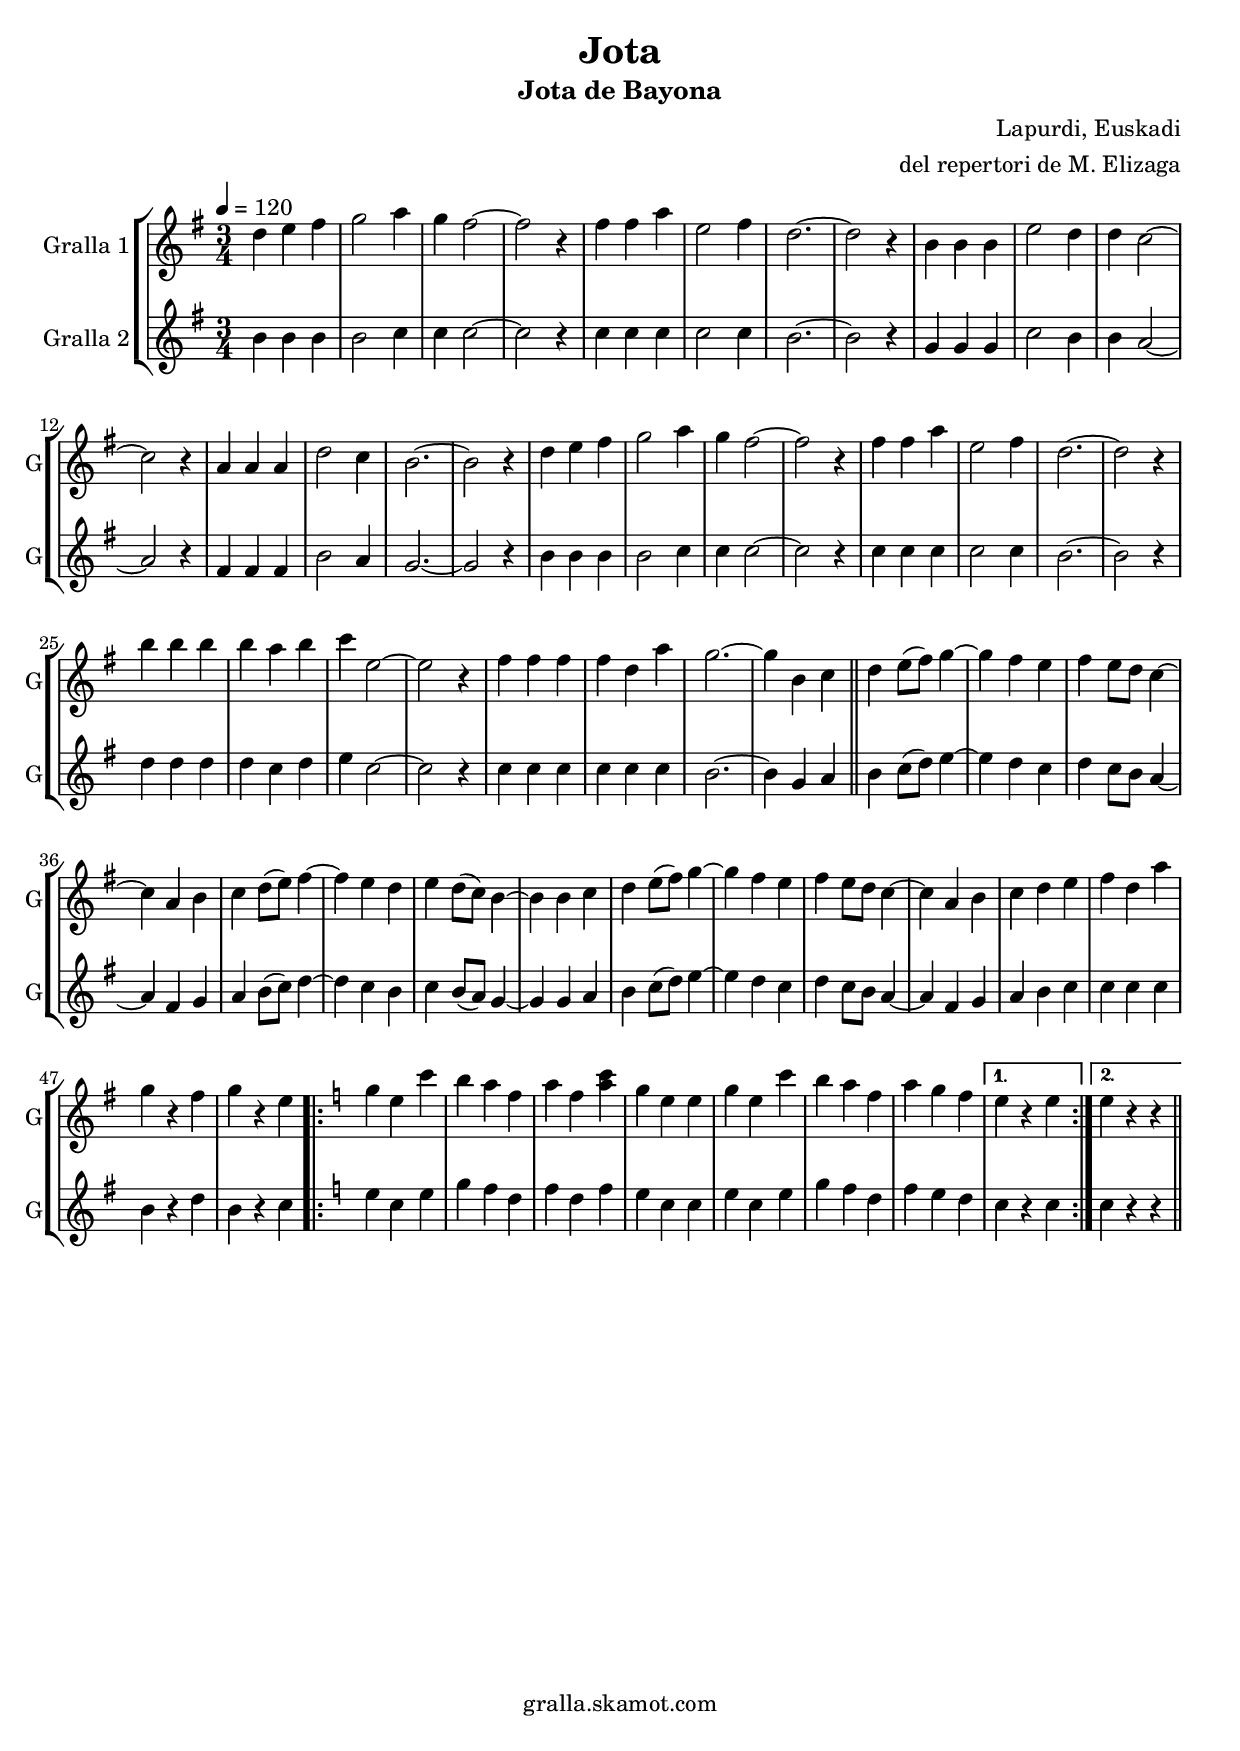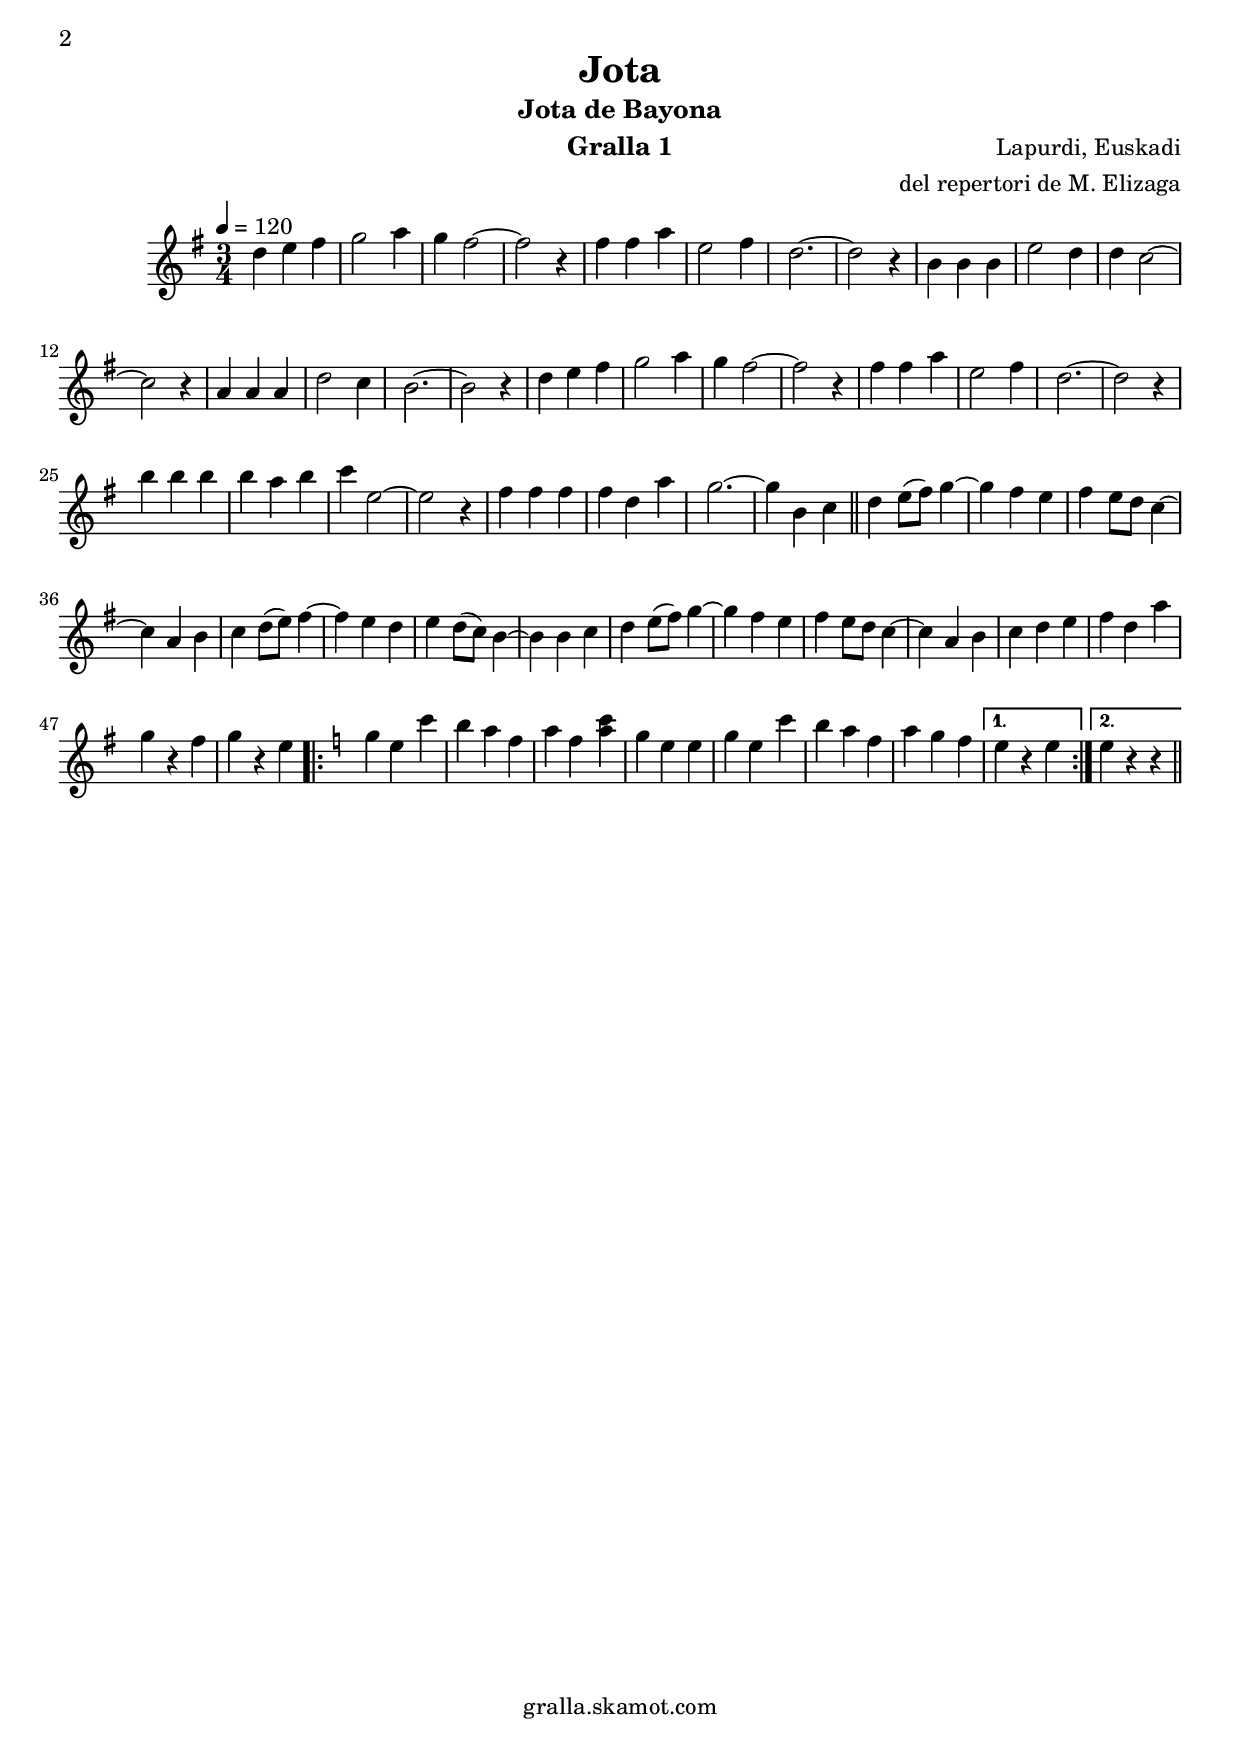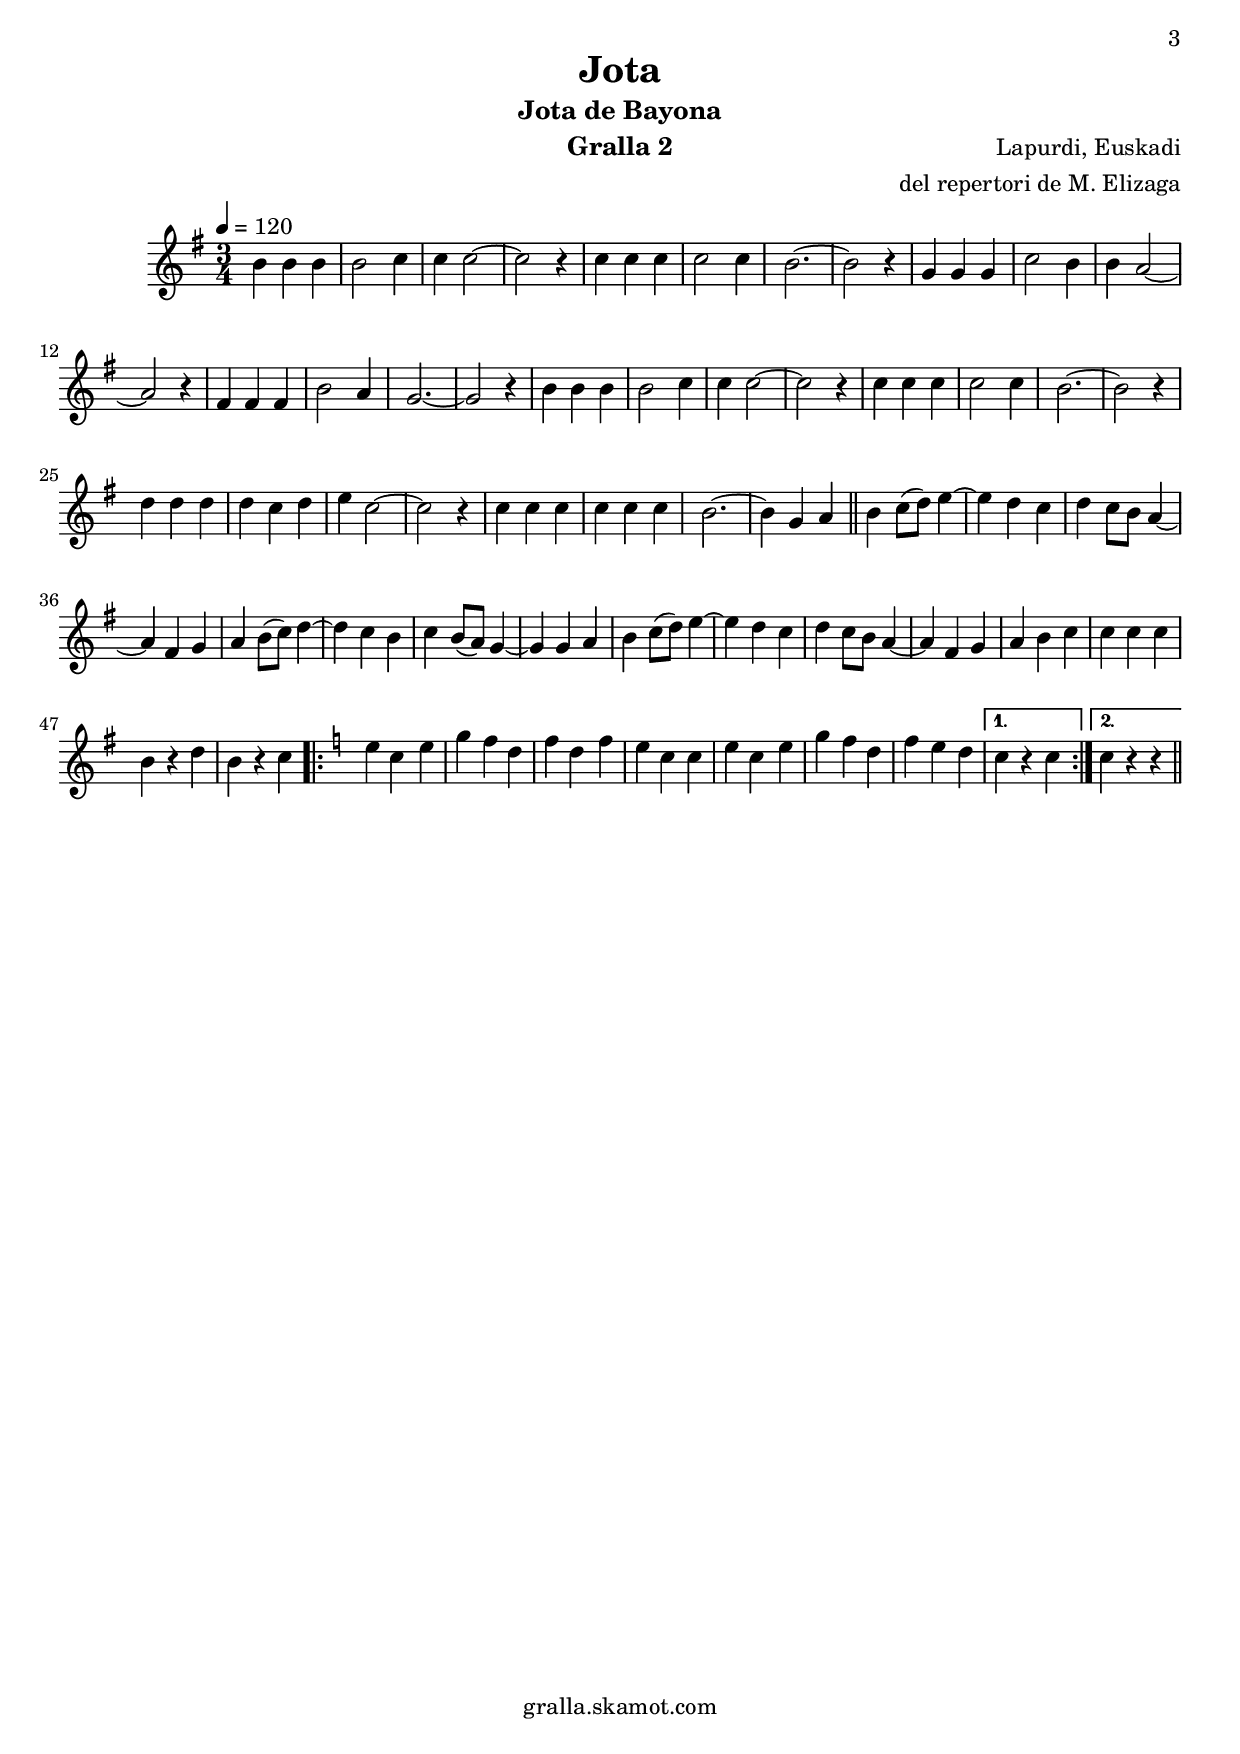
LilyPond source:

\version "2.16.2"

\header {
  dedication=""
  title="Jota"
  subtitle="Jota de Bayona"
  subsubtitle=""
  poet=""
  meter=""
  piece=""
  composer="Lapurdi, Euskadi"
  arranger="del repertori de M. Elizaga"
  opus=""
  instrument=""
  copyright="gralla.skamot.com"
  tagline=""
}

liniaroAa =
\relative d''
{
  \tempo 4=120
  \clef treble
  \key g \major
  \time 3/4
  d4 e fis  |
  g2 a4  |
  g4 fis2 ~  |
  fis2 r4  |
  %05
  fis4 fis a  |
  e2 fis4  |
  d2. ~ ~  |
  d2 r4  |
  b4 b b  |
  %10
  e2 d4  |
  d4 c2 ~  |
  c2 r4  |
  a4 a a  |
  d2 c4  |
  %15
  b2. ~  |
  b2 r4  |
  d4 e fis  |
  g2 a4  |
  g4 fis2 ~  |
  %20
  fis2 r4  |
  fis4 fis a  |
  e2 fis4  |
  d2. ~  |
  d2 r4  |
  %25
  b'4 b b  |
  b4 a b  |
  c4 e,2 ~  |
  e2 r4  |
  fis4 fis fis  |
  %30
  fis4 d a'  |
  g2. ~  |
  g4 b, c  \bar "||"
  d4 e8 ( fis ) g4 ~  |
  g4 fis e  |
  %35
  fis4 e8 d c4 ~   |
  c4 a b  |
  c4 d8 ( e ) fis4 ~  |
  fis4 e d  |
  e4 d8 ( c ) b4 ~  |
  %40
  b4 b c  |
  d4 e8 ( fis ) g4 ~  |
  g4 fis e  |
  fis4 e8 d c4 ~   |
  c4 a b  |
  %45
  c4 d e  |
  fis4 d a'  |
  g4 r fis  |
  g4 r e  |
  \key c \major   \repeat volta 2 { g4 e c'  |
  %50
  b4 a f  |
  a4 f <a c>  |
  g4 e e  |
  g4 e c'  |
  b4 a f  |
  %55
  a4 g f }
  \alternative { { e4 r e }
  { e4 r r } } \bar "||"
}

liniaroAb =
\relative b'
{
  \tempo 4=120
  \clef treble
  \key g \major
  \time 3/4
  b4 b b  |
  b2 c4  |
  c4 c2 ~  |
  c2 r4  |
  %05
  c4 c c  |
  c2 c4  |
  b2. ~ ~  |
  b2 r4  |
  g4 g g  |
  %10
  c2 b4  |
  b4 a2 ~  |
  a2 r4  |
  fis4 fis fis  |
  b2 a4  |
  %15
  g2. ~  |
  g2 r4  |
  b4 b b  |
  b2 c4  |
  c4 c2 ~  |
  %20
  c2 r4  |
  c4 c c  |
  c2 c4  |
  b2. ~  |
  b2 r4  |
  %25
  d4 d d  |
  d4 c d  |
  e4 c2 ~  |
  c2 r4  |
  c4 c c  |
  %30
  c4 c c  |
  b2. ~  |
  b4 g a  \bar "||"
  b4 c8 ( d ) e4 ~  |
  e4 d c  |
  %35
  d4 c8 b a4 ~   |
  a4 fis g  |
  a4 b8 ( c ) d4 ~  |
  d4 c b  |
  c4 b8 ( a ) g4 ~  |
  %40
  g4 g a  |
  b4 c8 ( d ) e4 ~  |
  e4 d c  |
  d4 c8 b a4 ~   |
  a4 fis g  |
  %45
  a4 b c  |
  c4 c c  |
  b4 r d  |
  b4 r c  |
  \key c \major   \repeat volta 2 { e4 c e  |
  %50
  g4 f d  |
  f4 d f  |
  e4 c c  |
  e4 c e  |
  g4 f d  |
  %55
  f4 e d }
  \alternative { { c4 r c }
  { c4 r r } } \bar "||"
}

\bookpart {
  \score {
    \new StaffGroup {
      \override Score.RehearsalMark #'self-alignment-X = #LEFT
      <<
        \new Staff \with {instrumentName = #"Gralla 1" shortInstrumentName = #"G"} \liniaroAa
        \new Staff \with {instrumentName = #"Gralla 2" shortInstrumentName = #"G"} \liniaroAb
      >>
    }
    \layout {}
  }
  \score { \unfoldRepeats
    \new StaffGroup {
      \override Score.RehearsalMark #'self-alignment-X = #LEFT
      <<
        \new Staff \with {instrumentName = #"Gralla 1" shortInstrumentName = #"G"} \liniaroAa
        \new Staff \with {instrumentName = #"Gralla 2" shortInstrumentName = #"G"} \liniaroAb
      >>
    }
    \midi {
      \set Staff.midiInstrument = "oboe"
      \set DrumStaff.midiInstrument = "drums"
    }
  }
}

\bookpart {
  \header {instrument="Gralla 1"}
  \score {
    \new StaffGroup {
      \override Score.RehearsalMark #'self-alignment-X = #LEFT
      <<
        \new Staff \liniaroAa
      >>
    }
    \layout {}
  }
  \score { \unfoldRepeats
    \new StaffGroup {
      \override Score.RehearsalMark #'self-alignment-X = #LEFT
      <<
        \new Staff \liniaroAa
      >>
    }
    \midi {
      \set Staff.midiInstrument = "oboe"
      \set DrumStaff.midiInstrument = "drums"
    }
  }
}

\bookpart {
  \header {instrument="Gralla 2"}
  \score {
    \new StaffGroup {
      \override Score.RehearsalMark #'self-alignment-X = #LEFT
      <<
        \new Staff \liniaroAb
      >>
    }
    \layout {}
  }
  \score { \unfoldRepeats
    \new StaffGroup {
      \override Score.RehearsalMark #'self-alignment-X = #LEFT
      <<
        \new Staff \liniaroAb
      >>
    }
    \midi {
      \set Staff.midiInstrument = "oboe"
      \set DrumStaff.midiInstrument = "drums"
    }
  }
}

